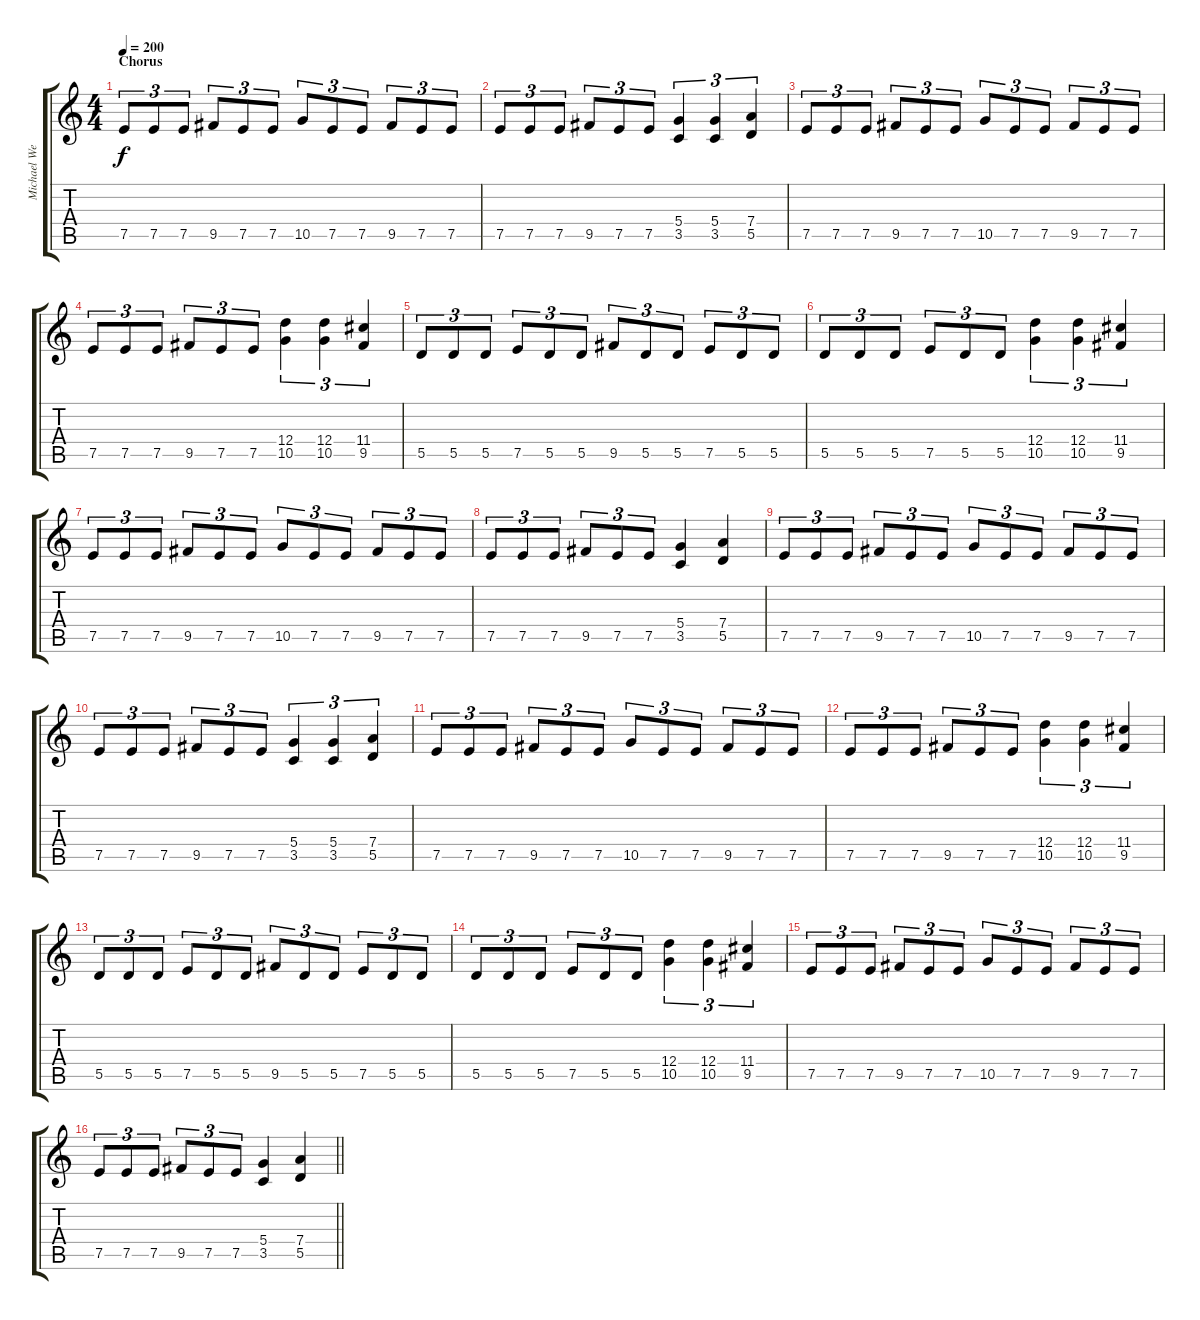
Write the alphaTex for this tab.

\track ("Michael Weikath" "Michael We") {instrument distortionguitar}
\staff {score tabs}
\tuning (E4 B3 G3 D3 A2 E2) {hide}
\ts (4 4)
\section ("" "Chorus")
\tempo 200
\clef g2
\ks c
7.5.8{tu (3 2) dy f volume 15 balance 8} 7.5.8{tu (3 2)} 7.5.8{tu (3 2)} 9.5.8{tu (3 2)} 7.5.8{tu (3 2)} 7.5.8{tu (3 2)} 10.5.8{tu (3 2)} 7.5.8{tu (3 2)} 7.5.8{tu (3 2)} 9.5.8{tu (3 2)} 7.5.8{tu (3 2)} 7.5.8{tu (3 2)} |
7.5.8{tu (3 2)} 7.5.8{tu (3 2)} 7.5.8{tu (3 2)} 9.5.8{tu (3 2)} 7.5.8{tu (3 2)} 7.5.8{tu (3 2)} (5.4 3.5).4{tu (3 2)} (5.4 3.5).4{tu (3 2)} (7.4 5.5).4{tu (3 2)} |
7.5.8{tu (3 2)} 7.5.8{tu (3 2)} 7.5.8{tu (3 2)} 9.5.8{tu (3 2)} 7.5.8{tu (3 2)} 7.5.8{tu (3 2)} 10.5.8{tu (3 2)} 7.5.8{tu (3 2)} 7.5.8{tu (3 2)} 9.5.8{tu (3 2)} 7.5.8{tu (3 2)} 7.5.8{tu (3 2)} |
7.5.8{tu (3 2)} 7.5.8{tu (3 2)} 7.5.8{tu (3 2)} 9.5.8{tu (3 2)} 7.5.8{tu (3 2)} 7.5.8{tu (3 2)} (12.4 10.5).4{tu (3 2)} (12.4 10.5).4{tu (3 2)} (11.4 9.5).4{tu (3 2)} |
5.5.8{tu (3 2)} 5.5.8{tu (3 2)} 5.5.8{tu (3 2)} 7.5.8{tu (3 2)} 5.5.8{tu (3 2)} 5.5.8{tu (3 2)} 9.5.8{tu (3 2)} 5.5.8{tu (3 2)} 5.5.8{tu (3 2)} 7.5.8{tu (3 2)} 5.5.8{tu (3 2)} 5.5.8{tu (3 2)} |
5.5.8{tu (3 2)} 5.5.8{tu (3 2)} 5.5.8{tu (3 2)} 7.5.8{tu (3 2)} 5.5.8{tu (3 2)} 5.5.8{tu (3 2)} (12.4 10.5).4{tu (3 2)} (12.4 10.5).4{tu (3 2)} (11.4 9.5).4{tu (3 2)} |
7.5.8{tu (3 2)} 7.5.8{tu (3 2)} 7.5.8{tu (3 2)} 9.5.8{tu (3 2)} 7.5.8{tu (3 2)} 7.5.8{tu (3 2)} 10.5.8{tu (3 2)} 7.5.8{tu (3 2)} 7.5.8{tu (3 2)} 9.5.8{tu (3 2)} 7.5.8{tu (3 2)} 7.5.8{tu (3 2)} |
7.5.8{tu (3 2)} 7.5.8{tu (3 2)} 7.5.8{tu (3 2)} 9.5.8{tu (3 2)} 7.5.8{tu (3 2)} 7.5.8{tu (3 2)} (5.4 3.5).4 (7.4 5.5).4 |
7.5.8{tu (3 2) volume 15 balance 8} 7.5.8{tu (3 2)} 7.5.8{tu (3 2)} 9.5.8{tu (3 2)} 7.5.8{tu (3 2)} 7.5.8{tu (3 2)} 10.5.8{tu (3 2)} 7.5.8{tu (3 2)} 7.5.8{tu (3 2)} 9.5.8{tu (3 2)} 7.5.8{tu (3 2)} 7.5.8{tu (3 2)} |
7.5.8{tu (3 2)} 7.5.8{tu (3 2)} 7.5.8{tu (3 2)} 9.5.8{tu (3 2)} 7.5.8{tu (3 2)} 7.5.8{tu (3 2)} (5.4 3.5).4{tu (3 2)} (5.4 3.5).4{tu (3 2)} (7.4 5.5).4{tu (3 2)} |
7.5.8{tu (3 2)} 7.5.8{tu (3 2)} 7.5.8{tu (3 2)} 9.5.8{tu (3 2)} 7.5.8{tu (3 2)} 7.5.8{tu (3 2)} 10.5.8{tu (3 2)} 7.5.8{tu (3 2)} 7.5.8{tu (3 2)} 9.5.8{tu (3 2)} 7.5.8{tu (3 2)} 7.5.8{tu (3 2)} |
7.5.8{tu (3 2)} 7.5.8{tu (3 2)} 7.5.8{tu (3 2)} 9.5.8{tu (3 2)} 7.5.8{tu (3 2)} 7.5.8{tu (3 2)} (12.4 10.5).4{tu (3 2)} (12.4 10.5).4{tu (3 2)} (11.4 9.5).4{tu (3 2)} |
5.5.8{tu (3 2)} 5.5.8{tu (3 2)} 5.5.8{tu (3 2)} 7.5.8{tu (3 2)} 5.5.8{tu (3 2)} 5.5.8{tu (3 2)} 9.5.8{tu (3 2)} 5.5.8{tu (3 2)} 5.5.8{tu (3 2)} 7.5.8{tu (3 2)} 5.5.8{tu (3 2)} 5.5.8{tu (3 2)} |
5.5.8{tu (3 2)} 5.5.8{tu (3 2)} 5.5.8{tu (3 2)} 7.5.8{tu (3 2)} 5.5.8{tu (3 2)} 5.5.8{tu (3 2)} (12.4 10.5).4{tu (3 2)} (12.4 10.5).4{tu (3 2)} (11.4 9.5).4{tu (3 2)} |
7.5.8{tu (3 2)} 7.5.8{tu (3 2)} 7.5.8{tu (3 2)} 9.5.8{tu (3 2)} 7.5.8{tu (3 2)} 7.5.8{tu (3 2)} 10.5.8{tu (3 2)} 7.5.8{tu (3 2)} 7.5.8{tu (3 2)} 9.5.8{tu (3 2)} 7.5.8{tu (3 2)} 7.5.8{tu (3 2)} |
\barLineRight lightlight
7.5.8{tu (3 2)} 7.5.8{tu (3 2)} 7.5.8{tu (3 2)} 9.5.8{tu (3 2)} 7.5.8{tu (3 2)} 7.5.8{tu (3 2)} (5.4 3.5).4 (7.4 5.5).4
